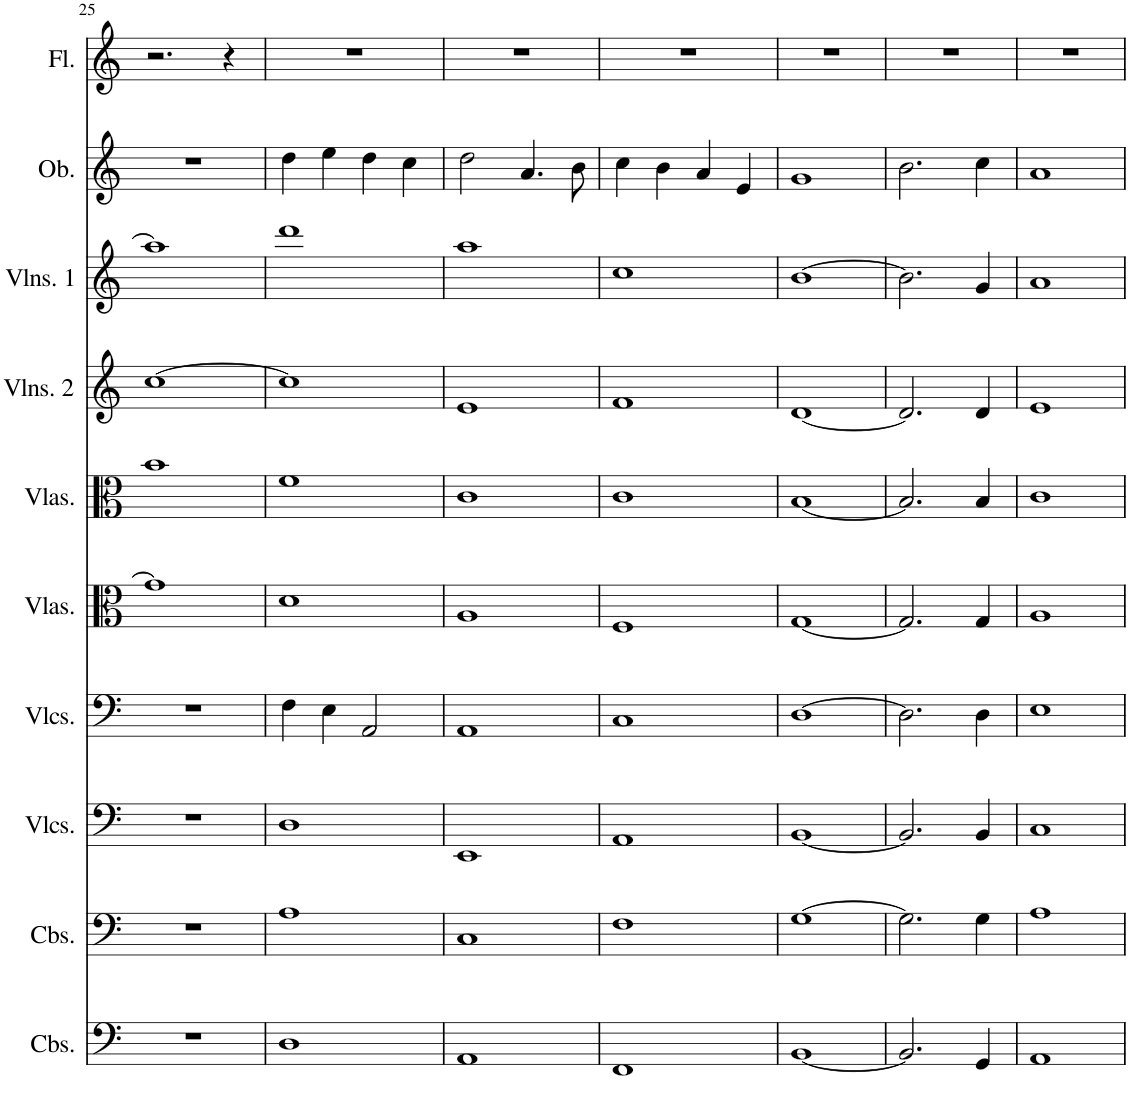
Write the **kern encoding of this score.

**kern	**kern	**kern	**kern	**kern	**kern	**kern	**kern	**kern	**kern
*part10	*part9	*part8	*part7	*part6	*part5	*part4	*part3	*part2	*part1
*staff10	*staff9	*staff8	*staff7	*staff6	*staff5	*staff4	*staff3	*staff2	*staff1
*I"Contrabasses	*I"Contrabasses	*I"Violoncellos	*I"Violoncellos	*I"Violas	*I"Violas	*I"Violins 2	*I"Violins 1	*I"Oboe	*I"Flute
*I'Cbs.	*I'Cbs.	*I'Vlcs.	*I'Vlcs.	*I'Vlas.	*I'Vlas.	*I'Vlns. 2	*I'Vlns. 1	*I'Ob.	*I'Fl.
!!LO:PB:g=z
*clefF4	*clefF4	*clefF4	*clefF4	*clefC3	*clefC3	*clefG2	*clefG2	*clefG2	*clefG2
*Trd7c12	*Trd7c12	*	*	*	*	*	*	*	*
*k[]	*k[]	*k[]	*k[]	*k[]	*k[]	*k[]	*k[]	*k[]	*k[]
*M4/4	*M4/4	*M4/4	*M4/4	*M4/4	*M4/4	*M4/4	*M4/4	*M4/4	*M4/4
=25	=25	=25	=25	=25	=25	=25	=25	=25	=25
1r	1r	1r	1r	1g]	1b	[1cc	1aa]	1r	2.r
.	.	.	.	.	.	.	.	.	4r
=26	=26	=26	=26	=26	=26	=26	=26	=26	=26
1D	1A	1D	4F\	1d	1f	1cc]	1ddd	4dd\	1r
.	.	.	4E\	.	.	.	.	4ee\	.
.	.	.	2AA/	.	.	.	.	4dd\	.
.	.	.	.	.	.	.	.	4cc\	.
=27	=27	=27	=27	=27	=27	=27	=27	=27	=27
1AA	1C	1EE	1AA	1A	1c	1e	1aa	2dd\	1r
.	.	.	.	.	.	.	.	4.a/	.
.	.	.	.	.	.	.	.	8b\	.
=28	=28	=28	=28	=28	=28	=28	=28	=28	=28
1FF	1F	1AA	1C	1F	1c	1f	1cc	4cc\	1r
.	.	.	.	.	.	.	.	4b\	.
.	.	.	.	.	.	.	.	4a/	.
.	.	.	.	.	.	.	.	4e/	.
=29	=29	=29	=29	=29	=29	=29	=29	=29	=29
[1BB	[1G	[1BB	[1D	[1G	[1B	[1d	[1b	1g	1r
=30	=30	=30	=30	=30	=30	=30	=30	=30	=30
2.BB/]	2.G\]	2.BB/]	2.D\]	2.G/]	2.B/]	2.d/]	2.b\]	2.b\	1r
4GG/	4G\	4BB/	4D\	4G/	4B/	4d/	4g/	4cc\	.
=31	=31	=31	=31	=31	=31	=31	=31	=31	=31
1AA	1A	1C	1E	1A	1c	1e	1a	1a	1r
=	=	=	=	=	=	=	=	=	=
*-	*-	*-	*-	*-	*-	*-	*-	*-	*-
